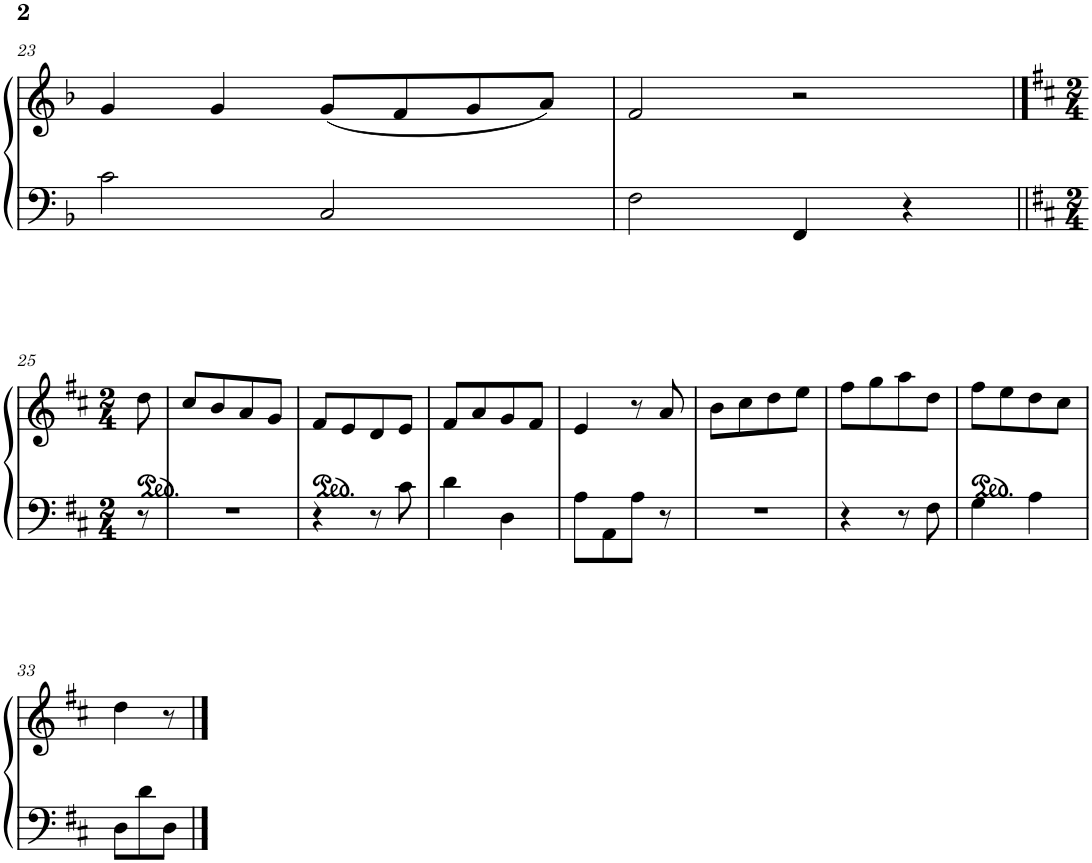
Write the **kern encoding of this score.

**kern	**kern
*part1	*part1
*staff2	*staff1
*I"Piano	*
*I'Pno	*
!!LO:PB:g=z
*clefF4	*clefG2
*k[b-]	*k[b-]
*M4/4	*M4/4
*met(c)	*met(c)
=23	=23
2c\	4g/
.	4g/
2C/	(<8g/L
.	8f/
.	8g/
.	8a/J)
=24	=24
2F\	2f/
4FF/	2r
4r	.
!!LO:LB:g=z
==25	==25
*k[f#c#]	*k[f#c#]
*M2/4	*M2/4
8r	8dd\
=26	=26
2r	8cc#/L
.	8b/
.	8a/
.	8g/J
=27	=27
4r	8f#/L
.	8e/
8r	8d/
8c#\	8e/J
=28	=28
4d\	8f#/L
.	8a/
4D\	8g/
.	8f#/J
=29	=29
8A\L	4e/
8AA\	.
8A\J	8r
8r	8a/
=30	=30
2r	8b\L
.	8cc#\
.	8dd\
.	8ee\J
=31	=31
4r	8ff#\L
.	8gg\
8r	8aa\
8F#\	8dd\J
=32	=32
4G\	8ff#\L
.	8ee\
4A\	8dd\
.	8cc#\J
!!LO:LB:g=z
=33	=33
8D\L	4dd\
8d\	.
8D\J	8r
==	==
*-	*-
